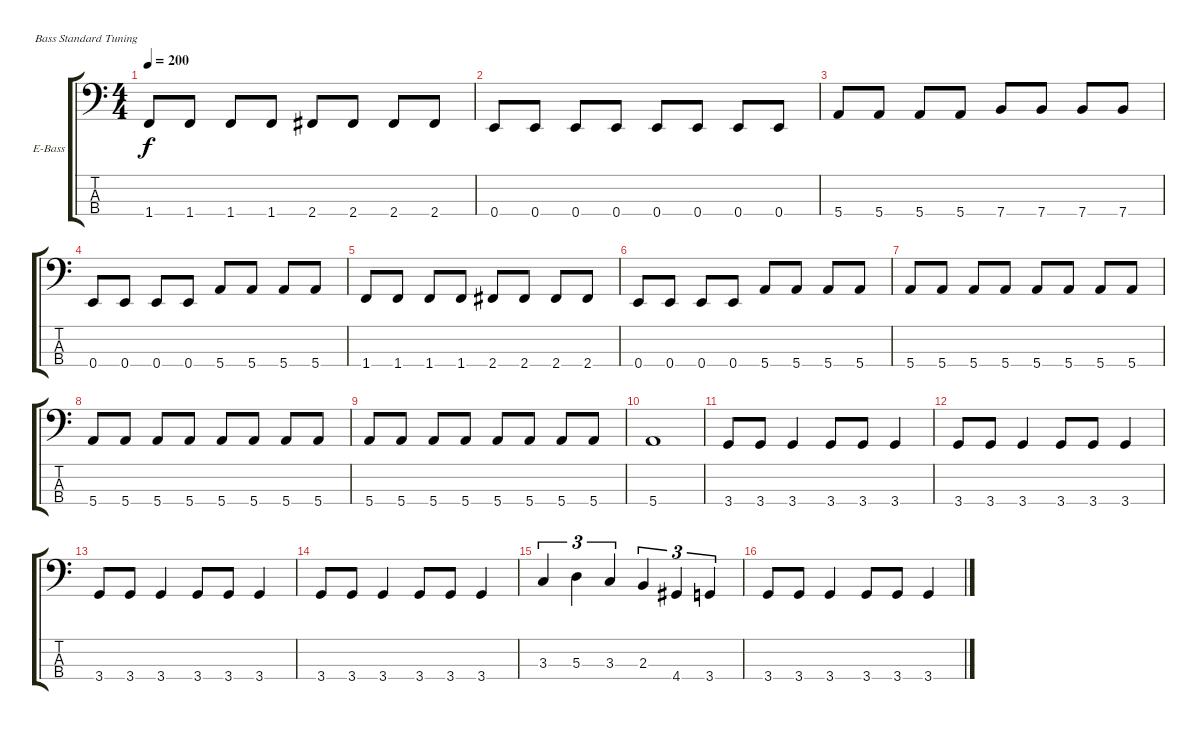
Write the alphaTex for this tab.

\bracketExtendMode groupsimilarinstruments
\firstSystemTrackNameOrientation horizontal
\otherSystemsTrackNameOrientation horizontal
\track ("Electric Bass" "E-Bass") {instrument electricbassfinger}
\staff {score tabs}
\tuning (G2 D2 A1 E1)
\ts (4 4)
\tempo 200
\clef f4
\ks c
1.4.8{dy f} 1.4.8 1.4.8 1.4.8 2.4.8 2.4.8 2.4.8 2.4.8 |
0.4.8 0.4.8 0.4.8 0.4.8 0.4.8 0.4.8 0.4.8 0.4.8 |
5.4.8 5.4.8 5.4.8 5.4.8 7.4.8 7.4.8 7.4.8 7.4.8 |
0.4.8 0.4.8 0.4.8 0.4.8 5.4.8 5.4.8 5.4.8 5.4.8 |
1.4.8 1.4.8 1.4.8 1.4.8 2.4.8 2.4.8 2.4.8 2.4.8 |
0.4.8 0.4.8 0.4.8 0.4.8 5.4.8 5.4.8 5.4.8 5.4.8 |
5.4.8 5.4.8 5.4.8 5.4.8 5.4.8 5.4.8 5.4.8 5.4.8 |
5.4.8 5.4.8 5.4.8 5.4.8 5.4.8 5.4.8 5.4.8 5.4.8 |
5.4.8 5.4.8 5.4.8 5.4.8 5.4.8 5.4.8 5.4.8 5.4.8 |
5.4.1 |
3.4.8 3.4.8 3.4.4 3.4.8 3.4.8 3.4.4 |
3.4.8 3.4.8 3.4.4 3.4.8 3.4.8 3.4.4 |
3.4.8 3.4.8 3.4.4 3.4.8 3.4.8 3.4.4 |
3.4.8 3.4.8 3.4.4 3.4.8 3.4.8 3.4.4 |
3.3.4{tu (3 2)} 5.3.4{tu (3 2)} 3.3.4{tu (3 2)} 2.3.4{tu (3 2)} 4.4.4{tu (3 2)} 3.4.4{tu (3 2)} |
3.4.8 3.4.8 3.4.4 3.4.8 3.4.8 3.4.4
